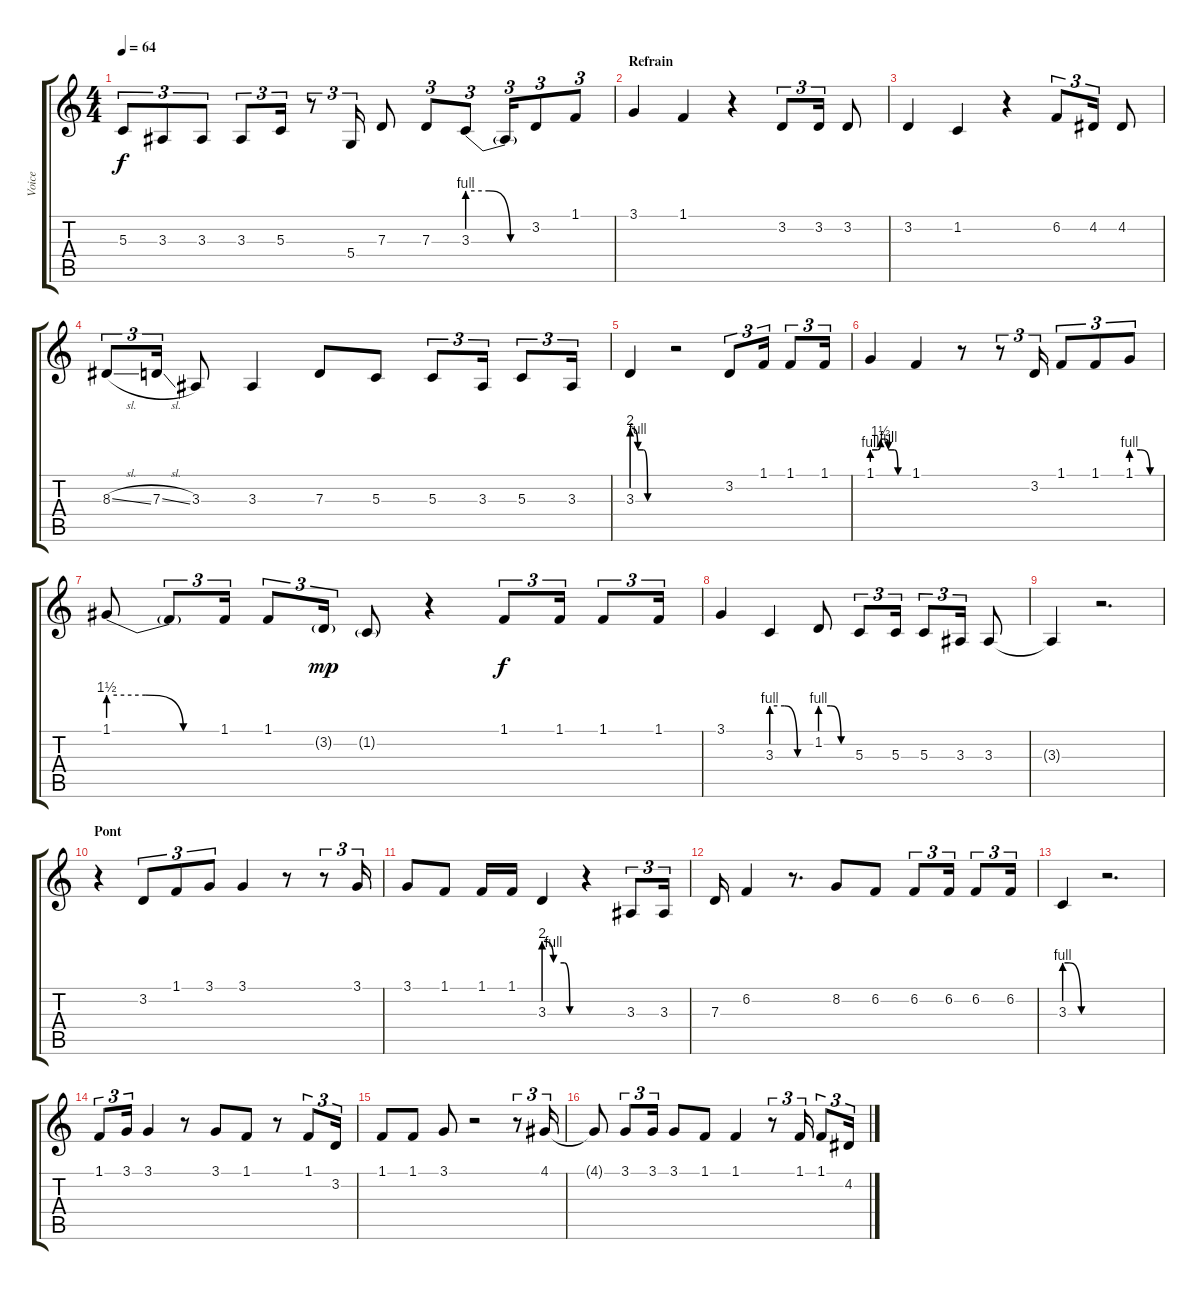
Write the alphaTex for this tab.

\track ("Voice" "Voice") {instrument lead2sawtooth}
\staff {score tabs}
\tuning (E4 B3 G3 D3 A2 E2) {hide}
\ts (4 4)
\tempo 64
\clef g2
\ks c
5.3.8{tu (3 2) dy f} 3.3.8{tu (3 2)} 3.3.8{tu (3 2)} 3.3.8{tu (3 2)} 5.3.16{tu (3 2)} r.8{tu (3 2)} 5.4.16{tu (3 2)} 7.3.8 7.3.8{tu (3 2)} 3.3{be (custom 0 4 20 4 40 0 60 0)}.8{tu (3 2)} 3.3{t}.16{tu (3 2)} 3.2.8{tu (3 2)} 1.1.8{tu (3 2)} |
\section ("" "Refrain")
3.1.4 1.1.4 r.4 3.2.8{tu (3 2)} 3.2.16{tu (3 2)} 3.2.8 |
3.2.4 1.2.4 r.4 6.2.8{tu (3 2)} 4.2.16{tu (3 2)} 4.2.8 |
8.3{sl}.8{tu (3 2)} 7.3{sl}.16{tu (3 2)} 3.3.8 3.3.4 7.3.8 5.3.8 5.3.8{tu (3 2)} 3.3.16{tu (3 2)} 5.3.8{tu (3 2)} 3.3.16{tu (3 2)} |
3.3{be (custom 0 8 10 4 20 4 27 0 40 0 60 0)}.4 r.2 3.2.8{tu (3 2)} 1.1.16{tu (3 2)} 1.1.8{tu (3 2)} 1.1.16{tu (3 2)} |
1.1{be (custom 0 4 9 4 14 6 16 6 19 6 22 6 27 4 37 4 43 0 55 0 60 0)}.4 1.1.4 r.8 r.8{tu (3 2)} 3.2.16{tu (3 2)} 1.1.8{tu (3 2)} 1.1.8{tu (3 2)} 1.1{be (custom 0 4 20 4 40 0 60 0)}.8{tu (3 2)} |
1.1{be (custom 0 6 20 6 40 0 60 0)}.8 1.1{t}.8{tu (3 2)} 1.1.16{tu (3 2)} 1.1.8{tu (3 2)} 3.2{g}.16{tu (3 2) dy mp} 1.2{g}.8 r.4 1.1.8{tu (3 2) dy f} 1.1.16{tu (3 2)} 1.1.8{tu (3 2)} 1.1.16{tu (3 2)} |
3.1.4 3.3{be (custom 0 4 20 4 40 0 60 0)}.4 1.2{be (custom 0 4 20 4 40 0 60 0)}.8 5.3.8{tu (3 2)} 5.3.16{tu (3 2)} 5.3.8{tu (3 2)} 3.3.16{tu (3 2)} 3.3.8 |
3.3{t}.4 r.2{d} |
\section ("" "Pont")
r.4 3.2.8{tu (3 2)} 1.1.8{tu (3 2)} 3.1.8{tu (3 2)} 3.1.4 r.8 r.8{tu (3 2)} 3.1.16{tu (3 2)} |
3.1.8 1.1.8 1.1.16 1.1.16 3.3{be (custom 0 8 17 4 36 4 46 0 60 0)}.4 r.4 3.3.8{tu (3 2)} 3.3.16{tu (3 2)} |
7.3.16 6.2.4 r.8{d} 8.2.8 6.2.8 6.2.8{tu (3 2)} 6.2.16{tu (3 2)} 6.2.8{tu (3 2)} 6.2.16{tu (3 2)} |
3.3{be (custom 0 4 8 4 30 0 40 0 60 0)}.4 r.2{d} |
1.1.8{tu (3 2)} 3.1.16{tu (3 2)} 3.1.4 r.8 3.1.8 1.1.8 r.8 1.1.8{tu (3 2)} 3.2.16{tu (3 2)} |
1.1.8 1.1.8 3.1.8 r.2 r.8{tu (3 2)} 4.1.16{tu (3 2)} |
4.1{t}.8 3.1.8{tu (3 2)} 3.1.16{tu (3 2)} 3.1.8 1.1.8 1.1.4 r.8{tu (3 2)} 1.1.16{tu (3 2)} 1.1.8{tu (3 2)} 4.2.16{tu (3 2)}
